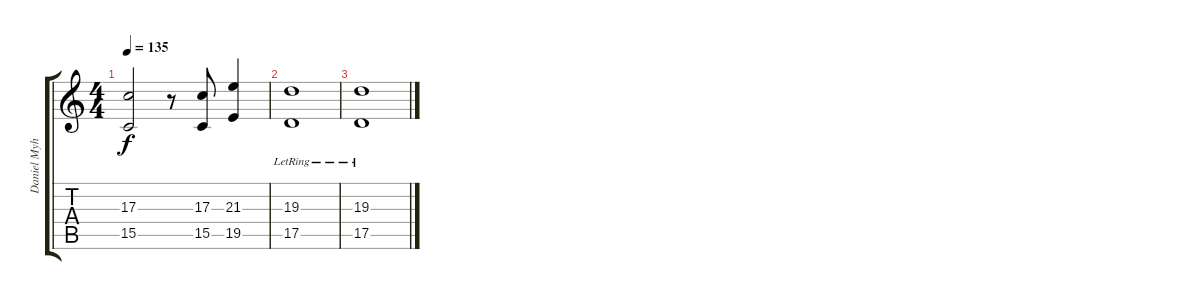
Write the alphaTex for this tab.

\track ("Daniel Myhr" "Daniel Myh") {instrument stringensemble1}
\staff {score tabs}
\tuning (E4 B3 G3 D3 A2 E2) {hide}
\ts (4 4)
\tempo 135
\clef g2
\ks c
(17.3 15.5).2{dy f} r.8 (17.3 15.5).8 (21.3 19.5).4 |
(19.3 17.5{lr}).1 |
(19.3 17.5{lr}).1
